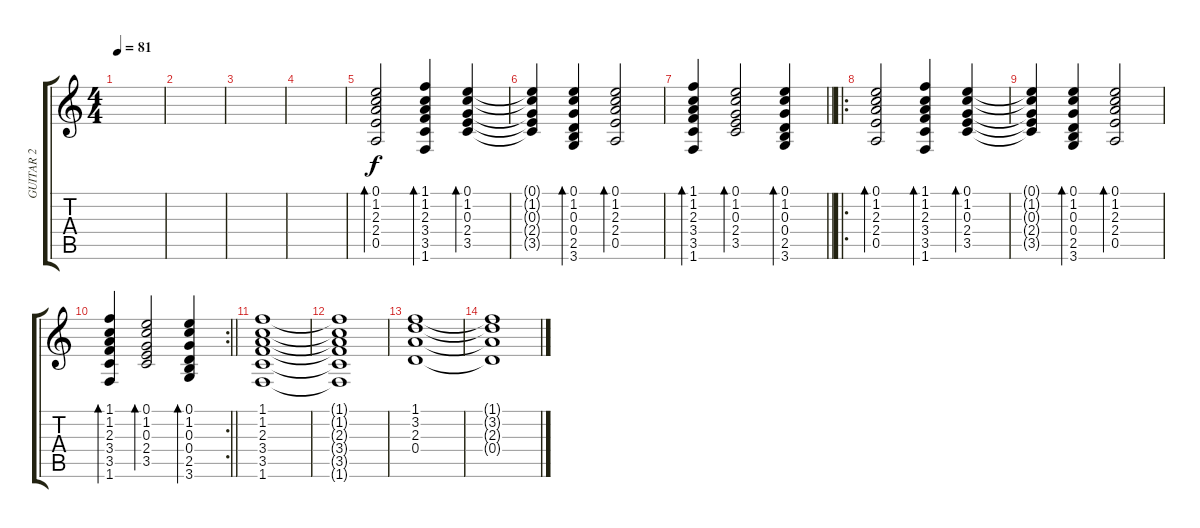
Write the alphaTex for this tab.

\track ("GUITAR 2" "GUITAR 2") {instrument acousticguitarsteel}
\staff {score tabs}
\tuning (E4 B3 G3 D3 A2 E2) {hide}
\ts (4 4)
\tempo 81
\clef g2
\ks c
|
|
|
|
(0.1 1.2 2.3 2.4 0.5).2{bd 60} (1.1 1.2 2.3 3.4 3.5 1.6).4{bd 60} (0.1 1.2 0.3 2.4 3.5).4{bd 60} |
(0.1{t} 1.2{t} 0.3{t} 2.4{t} 3.5{t}).4 (0.1 1.2 0.3 0.4 2.5 3.6).4{bd 60} (0.1 1.2 2.3 2.4 0.5).2{bd 60} |
\barLineRight lightlight
(1.1 1.2 2.3 3.4 3.5 1.6).4{bd 60} (0.1 1.2 0.3 2.4 3.5).2{bd 60} (0.1 1.2 0.3 0.4 2.5 3.6).4{bd 60} |
\ro
(0.1 1.2 2.3 2.4 0.5).2{bd 60} (1.1 1.2 2.3 3.4 3.5 1.6).4{bd 60} (0.1 1.2 0.3 2.4 3.5).4{bd 60} |
(0.1{t} 1.2{t} 0.3{t} 2.4{t} 3.5{t}).4 (0.1 1.2 0.3 0.4 2.5 3.6).4{bd 60} (0.1 1.2 2.3 2.4 0.5).2{bd 60} |
\rc 2
\barLineRight lightlight
(1.1 1.2 2.3 3.4 3.5 1.6).4{bd 60} (0.1 1.2 0.3 2.4 3.5).2{bd 60} (0.1 1.2 0.3 0.4 2.5 3.6).4{bd 60} |
(1.1 1.2 2.3 3.4 3.5 1.6).1 |
(1.1{t} 1.2{t} 2.3{t} 3.4{t} 3.5{t} 1.6{t}).1 |
(1.1 3.2 2.3 0.4).1 |
(1.1{t} 3.2{t} 2.3{t} 0.4{t}).1
